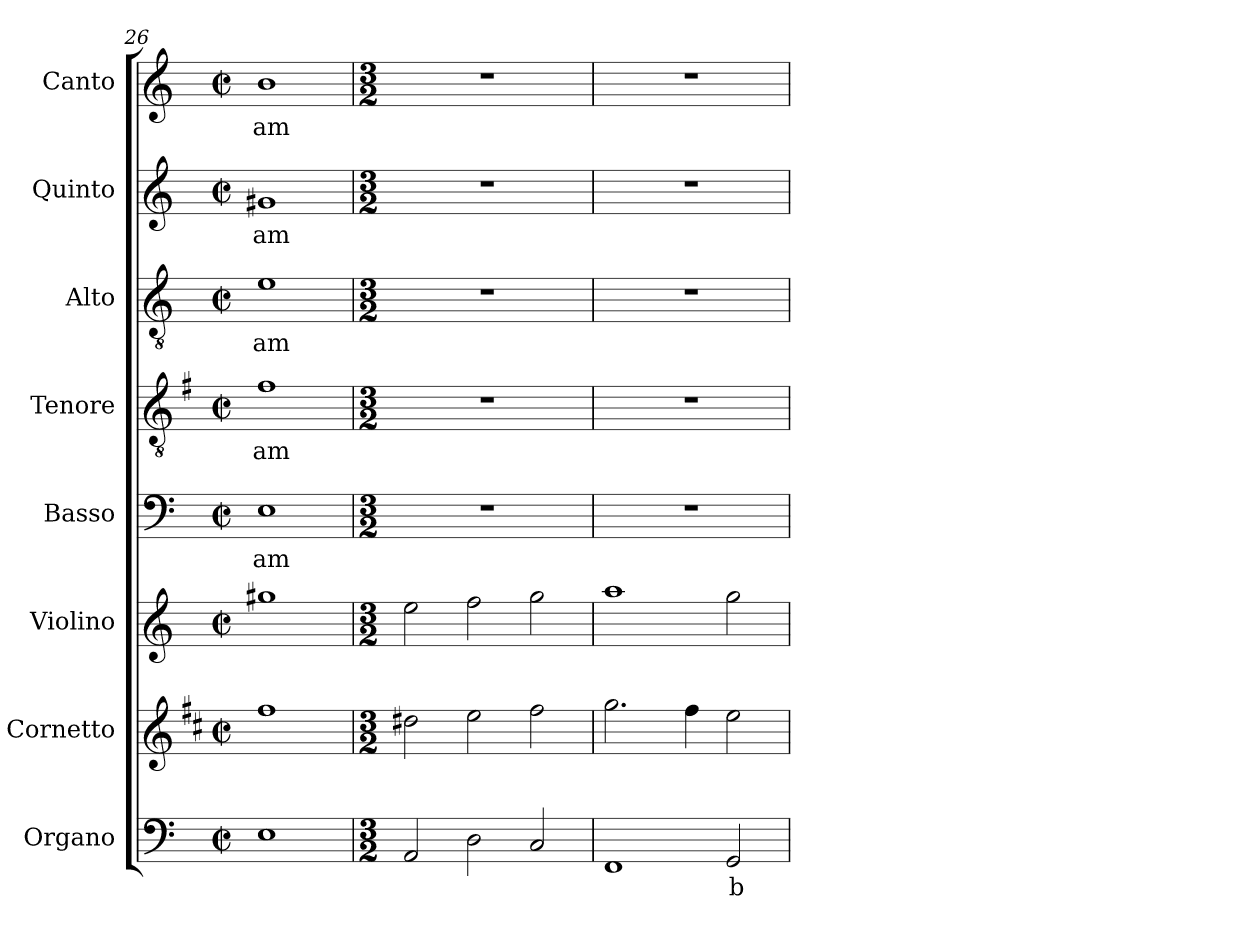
**kern	**text	**kern	**kern	**kern	**text	**kern	**text	**kern	**text	**kern	**text	**kern	**text
*part8	*part8	*part7	*part6	*part5	*part5	*part4	*part4	*part3	*part3	*part2	*part2	*part1	*part1
*staff8	*staff8	*staff7	*staff6	*staff5	*staff5	*staff4	*staff4	*staff3	*staff3	*staff2	*staff2	*staff1	*staff1
*I"Organo	*	*I"Cornetto	*I"Violino	*I"Basso	*	*I"Tenore	*	*I"Alto	*	*I"Quinto	*	*I"Canto	*
*I'Or	*	*I'Cto.	*I'Vln.	*I'B	*	*I'T	*	*I'A	*	*	*	*I'C	*
*clefF4	*	*clefG2	*clefG2	*clefF4	*	*clefGv2	*	*clefGv2	*	*clefG2	*	*clefG2	*
*	*	*ITrd1c2	*	*	*	*ITrd4c7	*	*	*	*	*	*	*
*k[]	*	*k[]	*k[]	*k[]	*	*k[]	*	*k[]	*	*k[]	*	*k[]	*
*C:	*	*C:	*C:	*C:	*	*C:	*	*C:	*	*C:	*	*C:	*
*M2/2	*	*M2/2	*M2/2	*M2/2	*	*M2/2	*	*M2/2	*	*M2/2	*	*M2/2	*
*met(c|)	*	*met(c|)	*met(c|)	*met(c|)	*	*met(c|)	*	*met(c|)	*	*met(c|)	*	*met(c|)	*
=26	=26	=26	=26	=26	=26	=26	=26	=26	=26	=26	=26	=26	=26
!	!	!	!	!	!LO:LY:b	!	!LO:LY:b	!	!LO:LY:b	!	!LO:LY:b	!	!LO:LY:b
1E	.	1ee	1gg#X	1E	-am	1B	-am	1e	-am	1g#X	-am	1b	-am
!!LO:LB:g=z
=27	=27	=27	=27	=27	=27	=27	=27	=27	=27	=27	=27	=27	=27
*M3/2	*	*M3/2	*M3/2	*M3/2	*	*M3/2	*	*M3/2	*	*M3/2	*	*M3/2	*
2AA/	.	2cc#X\	2ee\	1.r	.	1.r	.	1.r	.	1.r	.	1.r	.
2D\	.	2dd\	2ff\	.	.	.	.	.	.	.	.	.	.
2C/	.	2ee\	2gg\	.	.	.	.	.	.	.	.	.	.
=28	=28	=28	=28	=28	=28	=28	=28	=28	=28	=28	=28	=28	=28
1FF	.	2.ff\	1aa	1.r	.	1.r	.	1.r	.	1.r	.	1.r	.
.	.	4ee\	.	.	.	.	.	.	.	.	.	.	.
!	!LO:LY:b	!	!	!	!	!	!	!	!	!	!	!	!
2GG/	b	2dd\	2gg\	.	.	.	.	.	.	.	.	.	.
=	=	=	=	=	=	=	=	=	=	=	=	=	=
*-	*-	*-	*-	*-	*-	*-	*-	*-	*-	*-	*-	*-	*-
